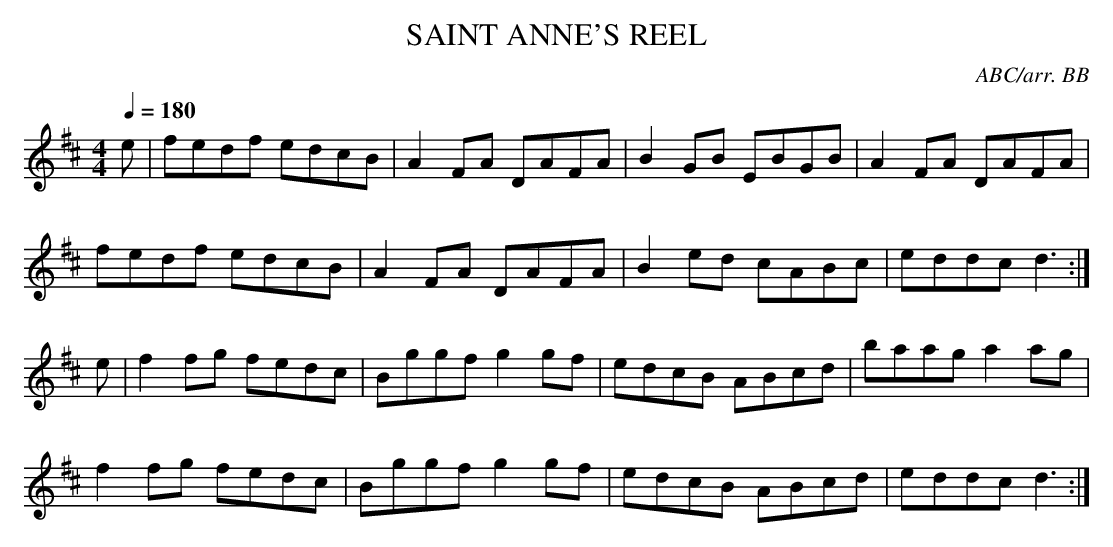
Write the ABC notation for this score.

X:1
T:SAINT ANNE'S REEL
C:ABC/arr. BB
M:4/4
L:1/8
Q:1/4=180
K:D
e|fedf edcB|A2FA DAFA|B2 GB EBGB|A2FA DAFA|
fedf edcB|A2FA DAFA|B2 ed cABc|eddc d3 :|
e|f2 fg fedc|Bggf g2 gf|edcB ABcd|baag a2 ag|
f2 fg fedc|Bggf g2 gf|edcB ABcd|eddc d3 :|
